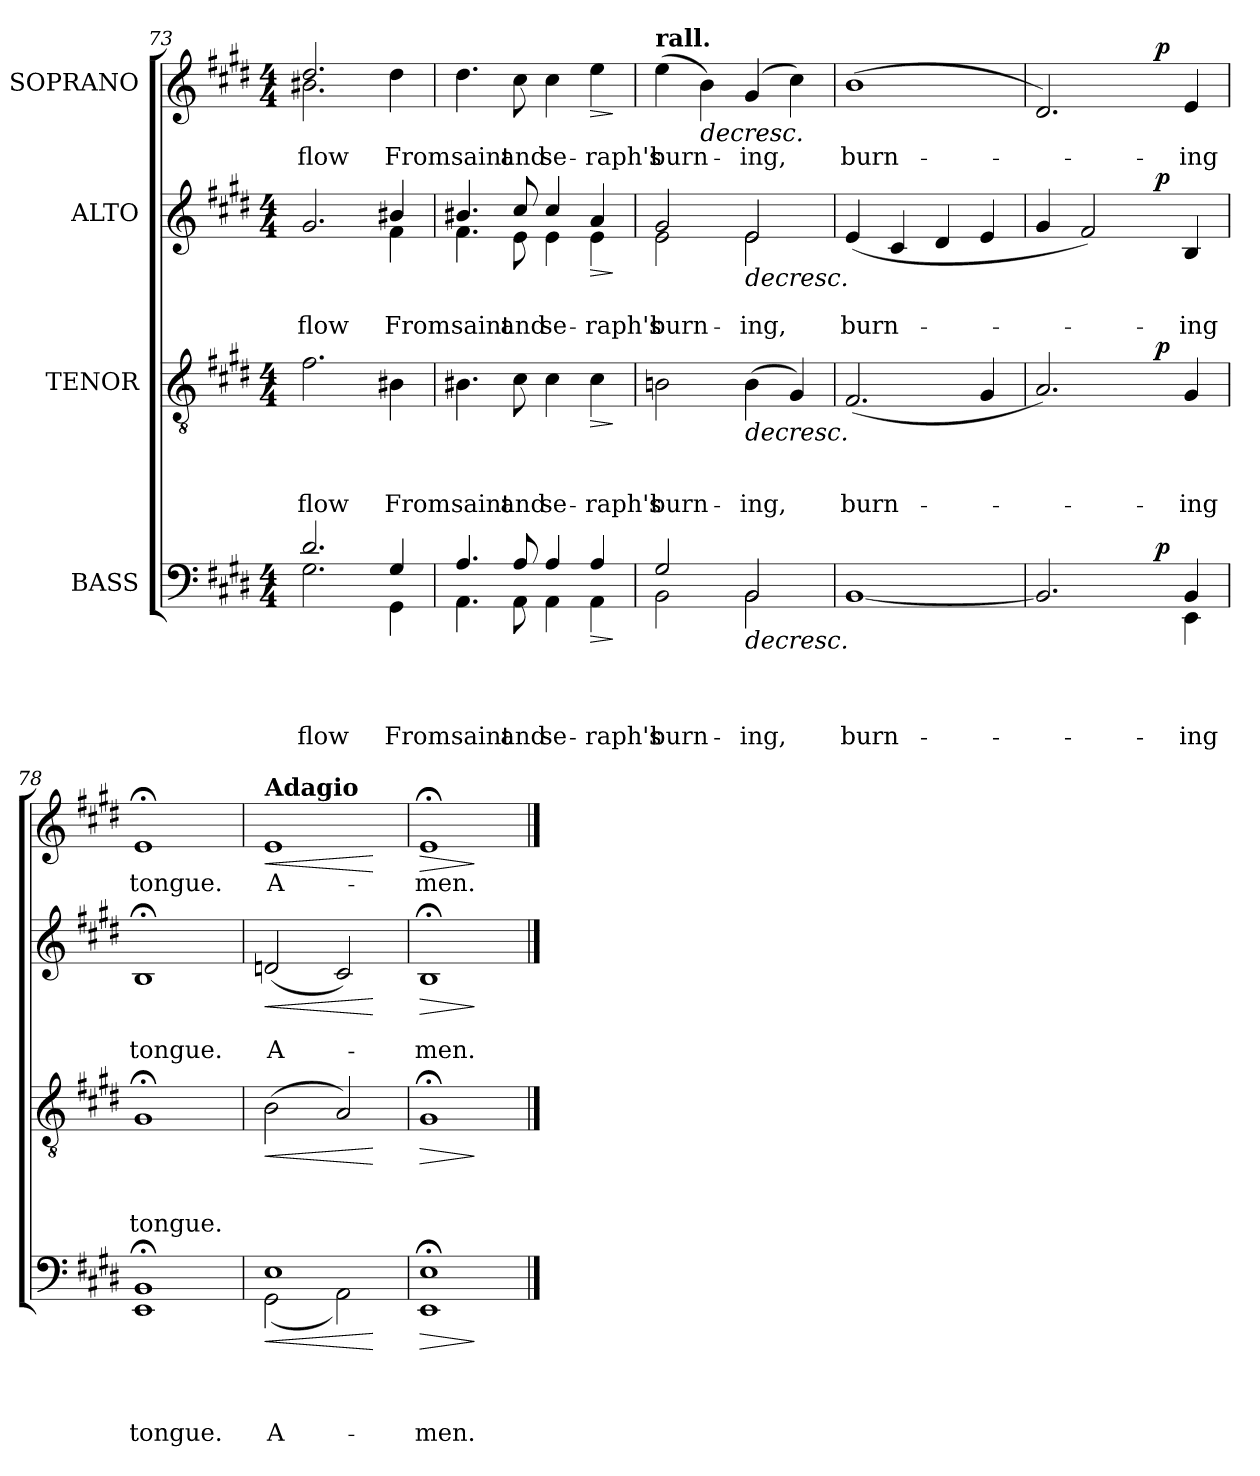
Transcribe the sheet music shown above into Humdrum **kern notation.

**kern	**text	**text	**text	**text	**dynam	**kern	**text	**text	**text	**dynam	**kern	**text	**text	**dynam	**kern	**text	**dynam
*part4	*part4	*part4	*part4	*part4	*part4	*part3	*part3	*part3	*part3	*part3	*part2	*part2	*part2	*part2	*part1	*part1	*part1
*staff4	*staff4	*staff4	*staff4	*staff4	*staff4	*staff3	*staff3	*staff3	*staff3	*staff3	*staff2	*staff2	*staff2	*staff2	*staff1	*staff1	*staff1
*I"BASS	*	*	*	*	*	*I"TENOR	*	*	*	*	*I"ALTO	*	*	*	*I"SOPRANO	*	*
*clefF4	*	*	*	*	*	*clefGv2	*	*	*	*	*clefG2	*	*	*	*clefG2	*	*
*k[f#c#g#d#]	*	*	*	*	*	*k[f#c#g#d#]	*	*	*	*	*k[f#c#g#d#]	*	*	*	*k[f#c#g#d#]	*	*
*E:	*	*	*	*	*	*E:	*	*	*	*	*E:	*	*	*	*E:	*	*
*M4/4	*	*	*	*	*	*M4/4	*	*	*	*	*M4/4	*	*	*	*M4/4	*	*
=73	=73	=73	=73	=73	=73	=73	=73	=73	=73	=73	=73	=73	=73	=73	=73	=73	=73
!	!	!	!	!LO:LY:b	!	!	!	!	!LO:LY:b	!	!	!	!LO:LY:b	!	!	!LO:LY:b	!
*^	*	*	*	*	*	*	*	*	*	*	*^	*	*	*	*^	*	*
2.d#/	2.G#\	.	.	.	flow	.	2.f#\	.	.	flow	.	2.g#/	2.ryy	.	flow	.	2.dd#/	2.b#X\	flow	.
!	!	!	!	!	!LO:LY:b	!	!	!	!	!LO:LY:b	!	!	!	!	!LO:LY:b	!	!	!	!LO:LY:b	!
4G#/	4GG#\	.	.	.	From	.	4B#X\	.	.	From	.	4b#X/	4f#\	.	From	.	4ryy	4dd#\	From	.
=74	=74	=74	=74	=74	=74	=74	=74	=74	=74	=74	=74	=74	=74	=74	=74	=74	=74	=74	=74	=74
!	!	!	!	!	!LO:LY:b	!	!	!	!	!LO:LY:b	!	!	!	!	!LO:LY:b	!	!	!	!LO:LY:b	!
*	*	*	*	*	*	*	*	*	*	*	*	*	*	*	*	*	*v	*v	*	*
4.A/	4.AA\	.	.	.	saint	.	4.B#X\	.	.	saint	.	4.b#X/	4.f#\	.	saint	.	4.dd#\	saint	.
!	!	!	!	!	!LO:LY:b	!	!	!	!	!LO:LY:b	!	!	!	!	!LO:LY:b	!	!	!LO:LY:b	!
8A/	8AA\	.	.	.	and	.	8c#\	.	.	and	.	8cc#/	8e\	.	and	.	8cc#\	and	.
!	!	!	!	!	!LO:LY:b	!	!	!	!	!LO:LY:b	!	!	!	!	!LO:LY:b	!	!	!LO:LY:b	!
4A/	4AA\	.	.	.	se-	.	4c#\	.	.	se-	.	4cc#/	4e\	.	se-	.	4cc#\	se-	.
!	!	!	!	!	!LO:LY:b	!LO:HP:b	!	!	!	!LO:LY:b	!LO:HP:b	!	!	!	!LO:LY:b	!LO:HP:b	!	!LO:LY:b	!LO:HP:b
4A/	4AA\	.	.	.	-raph's	>	4c#\	.	.	-raph's	>	4a/	4e\	.	-raph's	>	4ee\	-raph's	>
*v	*v	*	*	*	*	*	*	*	*	*	*	*v	*v	*	*	*	*	*	*
.	.	.	.	.	]	.	.	.	.	]	.	.	.	]	.	.	]
!!LO:LB:g=z
=75	=75	=75	=75	=75	=75	=75	=75	=75	=75	=75	=75	=75	=75	=75	=75	=75	=75
!	!	!	!	!	!	!	!	!	!	!	!	!	!	!	!LO:TX:a:B:t=rall.	!	!
!	!	!	!	!LO:LY:b	!	!	!	!	!LO:LY:b	!	!	!	!LO:LY:b	!	!	!LO:LY:b	!
*^	*	*	*	*	*	*	*	*	*	*	*^	*	*	*	*	*	*
2G#/	2BB\	.	.	.	burn-	.	2Bn\	.	.	burn-	.	2g#/	2e\	.	burn-	.	(>4ee\	burn-	.
!	!	!	!	!	!	!	!	!	!	!	!	!	!	!	!	!	!	!	!LO:HP:b
.	.	.	.	.	.	.	.	.	.	.	.	.	.	.	.	.	4b\)	.	>
!	!	!	!	!	!LO:LY:b	!LO:HP:b	!	!	!	!LO:LY:b	!LO:HP:b	!	!	!	!LO:LY:b	!LO:HP:b	!	!LO:LY:b	!
2BB/	2BB\	.	.	.	-ing,	>	(>4B\	.	.	-ing,	>	2e/	2e\	.	-ing,	>	(4g#/	-ing,	.
.	.	.	.	.	.	.	4G#/)	.	.	.	.	.	.	.	.	.	4cc#\)	.	.
*v	*v	*	*	*	*	*	*	*	*	*	*	*v	*v	*	*	*	*	*	*
=76	=76	=76	=76	=76	=76	=76	=76	=76	=76	=76	=76	=76	=76	=76	=76	=76	=76
!	!	!	!	!LO:LY:b	!	!	!	!	!LO:LY:b	!	!	!	!LO:LY:b	!	!	!LO:LY:b	!
[<1BB	.	.	.	burn-	.	(<2.F#/	.	.	burn-	.	(<4e/	.	burn-	.	(>1b	burn-	.
.	.	.	.	.	.	.	.	.	.	.	4c#/	.	.	.	.	.	.
.	.	.	.	.	.	.	.	.	.	.	4d#/	.	.	.	.	.	.
.	.	.	.	.	.	4G#/	.	.	.	.	4e/	.	.	.	.	.	.
=77	=77	=77	=77	=77	=77	=77	=77	=77	=77	=77	=77	=77	=77	=77	=77	=77	=77
*^	*	*	*	*	*	*^	*	*	*	*	*^	*	*	*	*^	*	*
*	*^	*	*	*	*	*	*	*	*	*	*	*	*	*	*	*	*	*	*	*	*
2.BB/]	2.ryy	2ryy	.	.	.	.	.	2.A/)	2ryy	.	.	.	.	4g#/	2ryy	.	.	.	2.d#/)	2ryy	.	.
.	.	.	.	.	.	.	.	.	.	.	.	.	.	2f#/)	.	.	.	.	.	.	.	.
.	.	8ryy	.	.	.	.	.	.	8ryy	.	.	.	.	.	8ryy	.	.	.	.	8ryy	.	.
!	!	!	!	!	!	!	!LO:DY:a	!	!	!	!	!	!LO:DY:a	!	!	!	!	!LO:DY:a	!	!	!	!LO:DY:a
.	.	4.ryy	.	.	.	.	p	.	4.ryy	.	.	.	p	.	4.ryy	.	.	p	.	4.ryy	.	p
!	!	!	!	!	!	!LO:LY:b	!	!	!	!	!	!LO:LY:b	!	!	!	!	!LO:LY:b	!	!	!	!LO:LY:b	!
4BB/	4EE\	.	.	.	.	-ing	]	4G#/	.	.	.	-ing	]	4B/	.	.	-ing	]	4e/	.	-ing	]
=78	=78	=78	=78	=78	=78	=78	=78	=78	=78	=78	=78	=78	=78	=78	=78	=78	=78	=78	=78	=78	=78	=78
!	!	!	!	!	!	!LO:LY:b	!	!	!	!	!	!LO:LY:b	!	!	!	!	!LO:LY:b	!	!	!	!LO:LY:b	!
*v	*v	*v	*	*	*	*	*	*	*	*	*	*	*	*v	*v	*	*	*	*v	*v	*	*
*	*	*	*	*	*	*v	*v	*	*	*	*	*	*	*	*	*	*	*
1EE; 1BB;	.	.	.	tongue.	.	1G#;	.	.	tongue.	.	1B;	.	tongue.	.	1e;	tongue.	.
=79	=79	=79	=79	=79	=79	=79	=79	=79	=79	=79	=79	=79	=79	=79	=79	=79	=79
!	!	!	!	!	!	!	!	!	!	!	!	!	!	!	!LO:TX:a:B:t=Adagio	!	!
!	!	!	!	!LO:LY:b	!LO:HP:b	!	!	!	!	!LO:HP:b	!	!	!LO:LY:b	!LO:HP:b	!	!LO:LY:b	!LO:HP:b
*^	*	*	*	*	*	*	*	*	*	*	*	*	*	*	*	*	*
1E	(<2GG#\	.	.	.	A-	<	(>2B\	.	.	.	<	(<2dn/	.	A-	<	1e	A-	<
.	2AA\)	.	.	.	.	.	2A/)	.	.	.	.	2c#/)	.	.	.	.	.	.
*v	*v	*	*	*	*	*	*	*	*	*	*	*	*	*	*	*	*	*
.	.	.	.	.	[	.	.	.	.	[	.	.	.	[	.	.	[
=80	=80	=80	=80	=80	=80	=80	=80	=80	=80	=80	=80	=80	=80	=80	=80	=80	=80
!	!	!	!	!LO:LY:b	!LO:HP:b	!	!	!	!	!LO:HP:b	!	!	!LO:LY:b	!LO:HP:b	!	!LO:LY:b	!LO:HP:b
1EE; 1E;	.	.	.	-men.	>	1G#;	.	.	.	>	1B;	.	-men.	>	1e;	-men.	>
.	.	.	.	.	]	.	.	.	.	]	.	.	.	]	.	.	]
==	==	==	==	==	==	==	==	==	==	==	==	==	==	==	==	==	==
*-	*-	*-	*-	*-	*-	*-	*-	*-	*-	*-	*-	*-	*-	*-	*-	*-	*-
